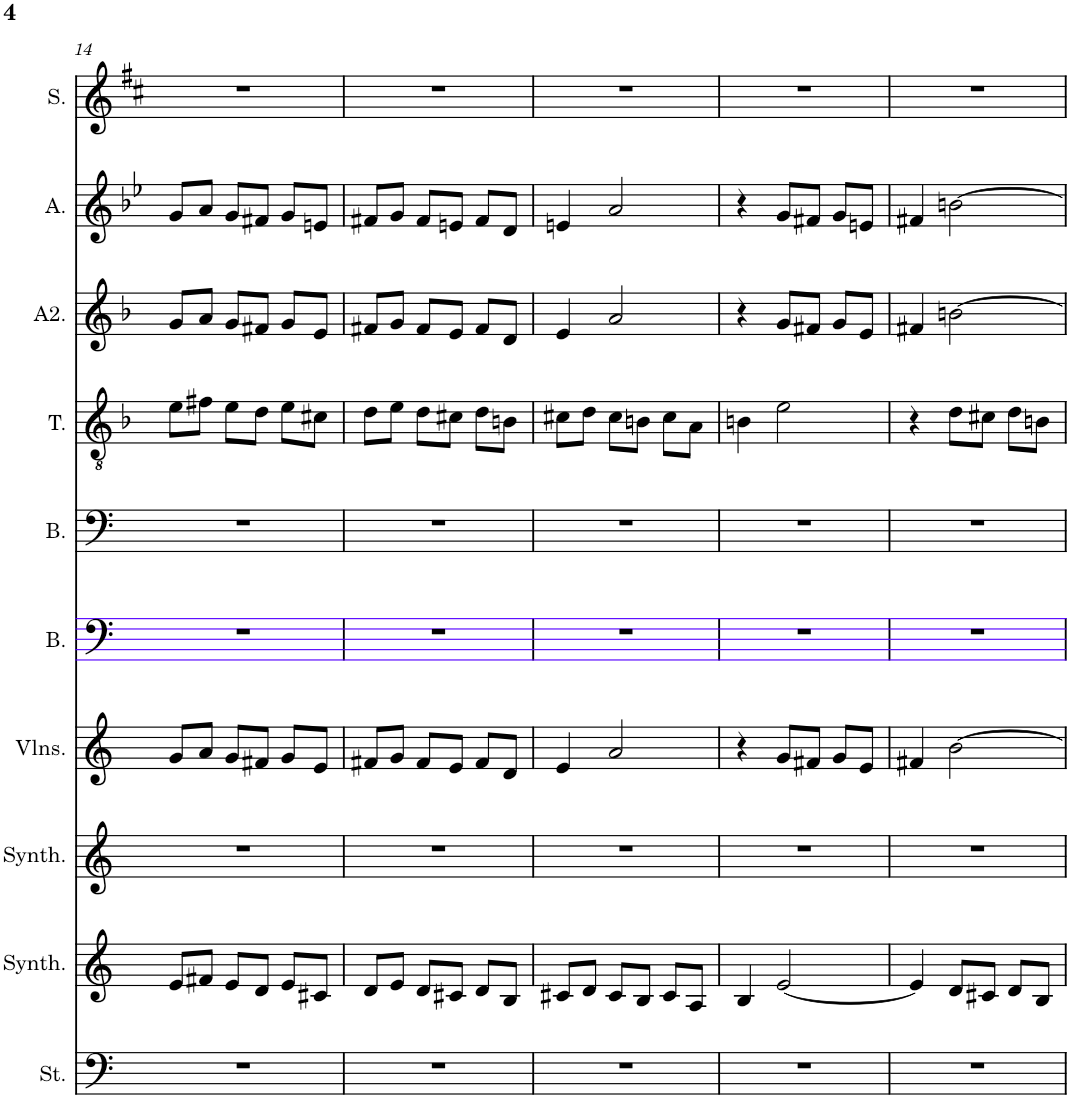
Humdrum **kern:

**kern	**kern	**kern	**kern	**kern	**kern	**kern	**kern	**kern	**kern
*part10	*part9	*part8	*part7	*part6	*part5	*part4	*part3	*part2	*part1
*staff10	*staff9	*staff8	*staff7	*staff6	*staff5	*staff4	*staff3	*staff2	*staff1
*I"Cordes, D'Bass/Strings, etc	*I"Synthétiseur d'instruments à cordes, Synth strings, etc	*I"Synthétiseur d'instruments à cordes, Synth strings 2	*I"Violons, 1st violins	*I"Basse 2	*I"Basse	*I"Ténor	*I"Alto 2	*I"Alto	*I"Soprano
*I'St.	*I'Synth.	*I'Synth.	*I'Vlns.	*I'B.	*I'B.	*I'T.	*I'A2.	*I'A.	*I'S.
!!LO:PB:g=z
*clefF4	*clefG2	*clefG2	*clefG2	*clefF4	*clefF4	*clefGv2	*clefG2	*clefG2	*clefG2
*k[]	*k[]	*k[]	*k[]	*k[]	*k[]	*k[b-]	*k[b-]	*k[b-e-]	*k[f#c#]
*M3/4	*M3/4	*M3/4	*M3/4	*M3/4	*M3/4	*M3/4	*M3/4	*M3/4	*M3/4
=14	=14	=14	=14	=14	=14	=14	=14	=14	=14
2.r	8e/L	2.r	8g/L	2.r	2.r	8e\L	8g/L	8g/L	2.r
.	8f#X/J	.	8a/J	.	.	8f#X\J	8a/J	8a/J	.
.	8e/L	.	8g/L	.	.	8e\L	8g/L	8g/L	.
.	8d/J	.	8f#X/J	.	.	8d\J	8f#X/J	8f#X/J	.
.	8e/L	.	8g/L	.	.	8e\L	8g/L	8g/L	.
.	8c#X/J	.	8e/J	.	.	8c#X\J	8e/J	8en/J	.
=15	=15	=15	=15	=15	=15	=15	=15	=15	=15
2.r	8d/L	2.r	8f#X/L	2.r	2.r	8d\L	8f#X/L	8f#X/L	2.r
.	8e/J	.	8g/J	.	.	8e\J	8g/J	8g/J	.
.	8d/L	.	8f#/L	.	.	8d\L	8f#/L	8f#/L	.
.	8c#X/J	.	8e/J	.	.	8c#X\J	8e/J	8en/J	.
.	8d/L	.	8f#/L	.	.	8d\L	8f#/L	8f#/L	.
.	8B/J	.	8d/J	.	.	8Bn\J	8d/J	8d/J	.
=16	=16	=16	=16	=16	=16	=16	=16	=16	=16
2.r	8c#X/L	2.r	4e/	2.r	2.r	8c#X\L	4e/	4en/	2.r
.	8d/J	.	.	.	.	8d\J	.	.	.
.	8c#/L	.	2a/	.	.	8c#\L	2a/	2a/	.
.	8B/J	.	.	.	.	8Bn\J	.	.	.
.	8c#/L	.	.	.	.	8c#\L	.	.	.
.	8A/J	.	.	.	.	8A\J	.	.	.
=17	=17	=17	=17	=17	=17	=17	=17	=17	=17
2.r	4B/	2.r	4r	2.r	2.r	4Bn\	4r	4r	2.r
.	[2e/	.	8g/L	.	.	2e\	8g/L	8g/L	.
.	.	.	8f#X/J	.	.	.	8f#X/J	8f#X/J	.
.	.	.	8g/L	.	.	.	8g/L	8g/L	.
.	.	.	8e/J	.	.	.	8e/J	8en/J	.
=18	=18	=18	=18	=18	=18	=18	=18	=18	=18
2.r	4e/]	2.r	4f#X/	2.r	2.r	4r	4f#X/	4f#X/	2.r
.	8d/L	.	[2b\	.	.	8d\L	[2bn\	[2bn\	.
.	8c#X/J	.	.	.	.	8c#X\J	.	.	.
.	8d/L	.	.	.	.	8d\L	.	.	.
.	8B/J	.	.	.	.	8Bn\J	.	.	.
=	=	=	=	=	=	=	=	=	=
*-	*-	*-	*-	*-	*-	*-	*-	*-	*-
